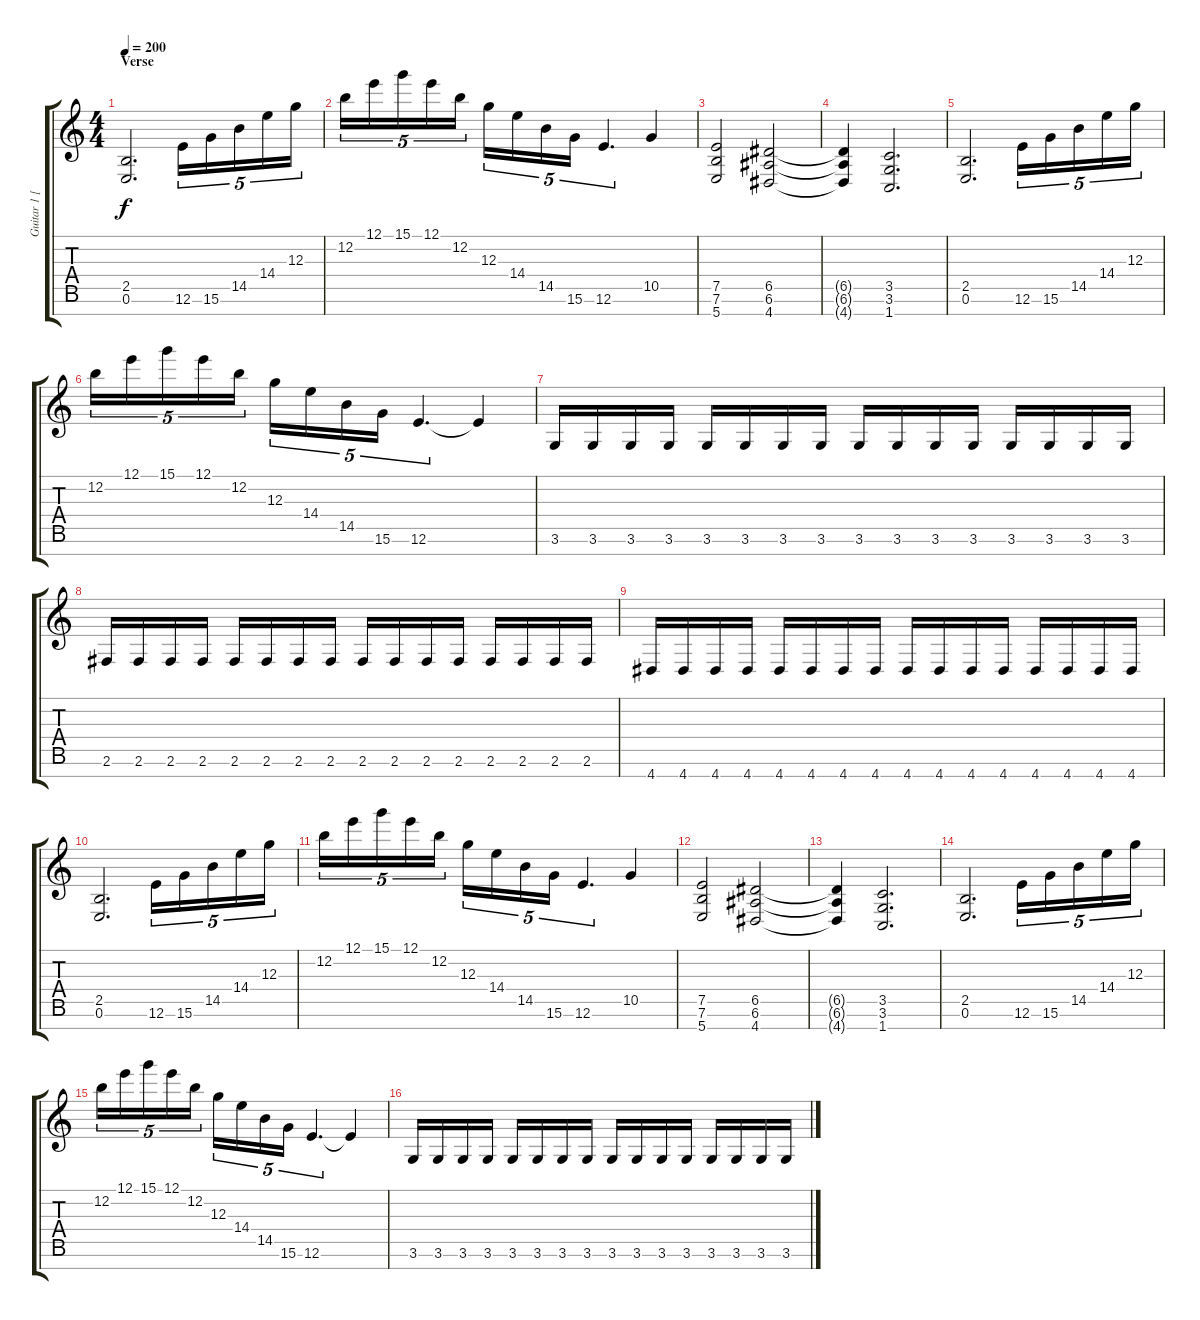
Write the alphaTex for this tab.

\track ("Guitar 1 [7-String]" "Guitar 1 [") {instrument distortionguitar}
\staff {score tabs}
\tuning (E4 B3 G3 D3 A2 E2 B1) {hide}
\ts (4 4)
\section ("" "Verse")
\tempo 200
\clef g2
\ks c
(2.5 0.6).2{d dy f} 12.6.16{tu (5 4)} 15.6.16{tu (5 4)} 14.5.16{tu (5 4)} 14.4.16{tu (5 4)} 12.3.16{tu (5 4)} |
12.2.16{tu (5 4)} 12.1.16{tu (5 4)} 15.1.16{tu (5 4)} 12.1.16{tu (5 4)} 12.2.16{tu (5 4)} 12.3.16{tu (5 4)} 14.4.16{tu (5 4)} 14.5.16{tu (5 4)} 15.6.16{tu (5 4)} 12.6.4{d tu (5 4)} 10.5.4 |
(7.5 7.6 5.7).2 (6.5 6.6 4.7).2 |
(6.5{t} 6.6{t} 4.7{t}).4 (3.5 3.6 1.7).2{d} |
(2.5 0.6).2{d} 12.6.16{tu (5 4)} 15.6.16{tu (5 4)} 14.5.16{tu (5 4)} 14.4.16{tu (5 4)} 12.3.16{tu (5 4)} |
12.2.16{tu (5 4)} 12.1.16{tu (5 4)} 15.1.16{tu (5 4)} 12.1.16{tu (5 4)} 12.2.16{tu (5 4)} 12.3.16{tu (5 4)} 14.4.16{tu (5 4)} 14.5.16{tu (5 4)} 15.6.16{tu (5 4)} 12.6.4{d tu (5 4)} 12.6{t}.4 |
3.6.16 3.6.16 3.6.16 3.6.16 3.6.16 3.6.16 3.6.16 3.6.16 3.6.16 3.6.16 3.6.16 3.6.16 3.6.16 3.6.16 3.6.16 3.6.16 |
2.6.16 2.6.16 2.6.16 2.6.16 2.6.16 2.6.16 2.6.16 2.6.16 2.6.16 2.6.16 2.6.16 2.6.16 2.6.16 2.6.16 2.6.16 2.6.16 |
4.7.16 4.7.16 4.7.16 4.7.16 4.7.16 4.7.16 4.7.16 4.7.16 4.7.16 4.7.16 4.7.16 4.7.16 4.7.16 4.7.16 4.7.16 4.7.16 |
(2.5 0.6).2{d} 12.6.16{tu (5 4)} 15.6.16{tu (5 4)} 14.5.16{tu (5 4)} 14.4.16{tu (5 4)} 12.3.16{tu (5 4)} |
12.2.16{tu (5 4)} 12.1.16{tu (5 4)} 15.1.16{tu (5 4)} 12.1.16{tu (5 4)} 12.2.16{tu (5 4)} 12.3.16{tu (5 4)} 14.4.16{tu (5 4)} 14.5.16{tu (5 4)} 15.6.16{tu (5 4)} 12.6.4{d tu (5 4)} 10.5.4 |
(7.5 7.6 5.7).2 (6.5 6.6 4.7).2 |
(6.5{t} 6.6{t} 4.7{t}).4 (3.5 3.6 1.7).2{d} |
(2.5 0.6).2{d} 12.6.16{tu (5 4)} 15.6.16{tu (5 4)} 14.5.16{tu (5 4)} 14.4.16{tu (5 4)} 12.3.16{tu (5 4)} |
12.2.16{tu (5 4)} 12.1.16{tu (5 4)} 15.1.16{tu (5 4)} 12.1.16{tu (5 4)} 12.2.16{tu (5 4)} 12.3.16{tu (5 4)} 14.4.16{tu (5 4)} 14.5.16{tu (5 4)} 15.6.16{tu (5 4)} 12.6.4{d tu (5 4)} 12.6{t}.4 |
3.6.16 3.6.16 3.6.16 3.6.16 3.6.16 3.6.16 3.6.16 3.6.16 3.6.16 3.6.16 3.6.16 3.6.16 3.6.16 3.6.16 3.6.16 3.6.16
